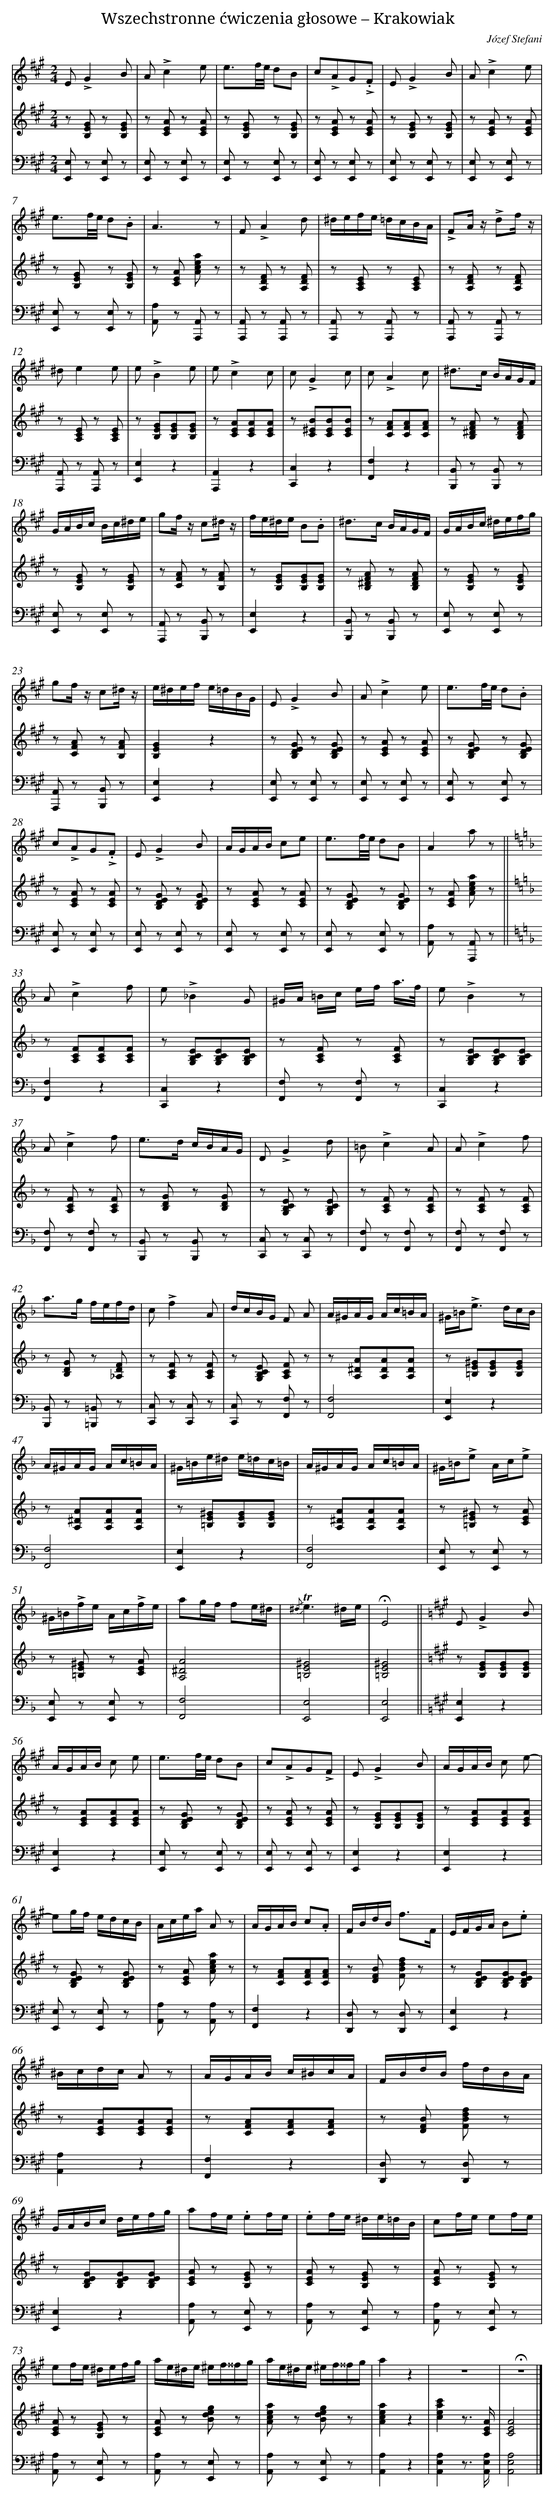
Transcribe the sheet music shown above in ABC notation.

X:1
T: Wszechstronne ćwiczenia głosowe – Krakowiak
C: Józef Stefani
L: 1/8
M: 2/4
V: 1 clef=treble
V: 2 clef=treble
V: 3 clef=bass
K: A
[V:1] E!accent!G2B |
[V:2] z [GEB,] z [GEB,] |
[V:3] [E,E,,] z [E,E,,] z |
[V:1] A!accent!c2e |
[V:2] z [AEC] z [AEC] |
[V:3] [E,E,,] z [E,E,,] z |
[V:1] e3/f//e// dB |
[V:2] z [GEB,] z [GEB,] |
[V:3] [E,E,,] z [E,E,,] z |
[V:1] c!accent!AG.!accent!F |
[V:2] z [AEC] z [AEC] |
[V:3] [E,E,,] z [E,E,,] z |
[V:1] E!accent!G2B |
[V:2] z [GEB,] z [GEB,] |
[V:3] [E,E,,] z [E,E,,] z |
[V:1] A!accent!c2e |
[V:2] z [AEC] z [AEC] |
[V:3] [E,E,,] z [E,E,,] z |
[V:1] e3/f//e// d.B |
[V:2] z [GEB,] z [GEB,] |
[V:3] [E,E,,] z [E,E,,] z |
[V:1] A3z |
[V:2] z [AEC] [aecA] z |
[V:3] [A,A,,] z [A,,A,,,] z |
[V:1] F!accent!A2d |
[V:2] z [FDA,] z [FDA,] |
[V:3] [A,,A,,,] z [A,,A,,,] z |
[V:1] ^d/e/f/e/ =d/c/B/A/ |
[V:2] z [ECA,] z [ECA,] |
[V:3] [A,,A,,,] z [A,,A,,,] z |
[V:1] !accent!FA/ z/ !accent!df/ z/ |
[V:2] z [FDA,] z [FDA,] |
[V:3] [A,,A,,,] z [A,,A,,,] z |
[V:1] ^de2e |
[V:2] z [ECA,] z [ECA,] |
[V:3] [A,,A,,,] z [A,,A,,,] z |
[V:1] e!accent!B2e |
[V:2] z [GEB,][GEB,][GEB,] |
[V:3] [E,2E,,2]z2 |
[V:1] e!accent!c2c |
[V:2] z [AEC][AEC][AEC] |
[V:3] [A,,2A,,,2]z2 |
[V:1] c!accent!G2c |
[V:2] z [B^EC][BEC][BEC] |
[V:3] [C,2C,,2]z2 |
[V:1] c!accent!A2c |
[V:2] z [AFC][AFC][AFC] |
[V:3] [F,2F,,2]z2 |
[V:1] ^d>c B/A/G/F/ |
[V:2] z [AF^DB,] z [AFDB,] |
[V:3] [B,,B,,,] z [B,,B,,,] z |
[V:1] G/A/B/c/ B/c/^d/e/ |
[V:2] z [GEB,] z [GEB,] |
[V:3] [E,E,,] z [E,E,,] z |
[V:1] gf/ z/ c^d/ z/ |
[V:2] z [AFC] z [AFB,] |
[V:3] [A,,A,,,] z [B,,B,,,] z |
[V:1] f/e/^d/e/ B.B |
[V:2] z [GEB,][GEB,][GEB,] |
[V:3] [E,2E,,2]z2 |
[V:1] ^d>c B/A/G/F/ |
[V:2] z [AF^DB,] z [AFDB,] |
[V:3] [B,,B,,,] z [B,,B,,,] z |
[V:1] G/A/B/c/ ^d/e/f/g/ |
[V:2] z [GEB,] z [GEB,] |
[V:3] [E,E,,] z [E,E,,] z |
[V:1] gf/ z/ c^d/ z/ |
[V:2] z [AFC] z [AFB,] |
[V:3] [A,,A,,,] z [B,,B,,,] z |
[V:1] e/^d/e/f/ e/=d/B/G/ |
[V:2] [G2E2B,2]z2 |
[V:3] [E,2E,,2]z2 |
[V:1] E!accent!G2B |
[V:2] z [GEDB,] z [GEDB,] |
[V:3] [E,E,,] z [E,E,,] z |
[V:1] A!accent!c2e |
[V:2] z [AEC] z [AEC] |
[V:3] [E,E,,] z [E,E,,] z |
[V:1] e3/f//e// d.B |
[V:2] z [GEDB,] z [GEDB,] |
[V:3] [E,E,,] z [E,E,,] z |
[V:1] c!accent!AG.!accent!F |
[V:2] z [AEC] z [AEC] |
[V:3] [E,E,,] z [E,E,,] z |
[V:1] E!accent!G2B |
[V:2] z [GEDB,] z [GEDB,] |
[V:3] [E,E,,] z [E,E,,] z |
[V:1] A/G/A/B/ ce |
[V:2] z [AEC] z [AEC] |
[V:3] [E,E,,] z [E,E,,] z |
[V:1] e3/f//e// dB |
[V:2] z [GEDB,] z [GEDB,] |
[V:3] [E,E,,] z [E,E,,] z |
[V:1] A2a z ||
[V:2] z [AEC] [aecA] z ||
[V:3] [A,A,,] z [A,,A,,,] z ||
[V:1]  [K:F] A!accent!c2f |
[V:2]  [K:F] z [FCA,][FCA,][FCA,] |
[V:3]  [K:F] [F,2F,,2]z2 |
[V:1] e!accent!_B2G |
[V:2] z [ECB,G,][ECB,G,][ECB,G,] |
[V:3] [C,2C,,2]z2 |
[V:1] ^G/A/ =B/c/ e/f/ a3//f// |
[V:2] z [FCA,] z [FCA,] |
[V:3] [F,F,,] z [F,F,,] z |
[V:1] e!accent!B2z |
[V:2] z [ECB,G,][ECB,G,][ECB,G,] |
[V:3] [C,2C,,2]z2 |
[V:1] A!accent!c2f |
[V:2] z [FCA,] z [FCA,] |
[V:3] [F,F,,] z [F,F,,] z |
[V:1] e>d c/B/A/G/ |
[V:2] z [GDB,] z [GDB,] |
[V:3] [B,,B,,,] z [B,,B,,,] z |
[V:1] D!accent!G2d |
[V:2] z [ECB,G,] z [ECB,G,] |
[V:3] [C,C,,] z [C,C,,] z |
[V:1] =B!accent!c2A |
[V:2] z [FCA,] z [FCA,] |
[V:3] [F,F,,] z [F,F,,] z |
[V:1] A!accent!c2f |
[V:2] z [FCA,] z [FCA,] |
[V:3] [F,F,,] z [F,F,,] z |
[V:1] a>g f/e/f/d/ |
[V:2] z [GDB,] z [FD_A,] |
[V:3] [B,,B,,,] z [=B,,=B,,,] z |
[V:1] c!accent!f2A |
[V:2] z [FCA,] z [FCA,] |
[V:3] [C,C,,] z [C,C,,] z |
[V:1] d/c/B/G/ F A |
[V:2] z [ECB,G,] [FCA,] z |
[V:3] [C,C,,] z [F,F,,] z |
[V:1] A/^G/A/G/ A/c/=B/A/ |
[V:2] z [A^DA,][ADA,][ADA,] |
[V:3] [F,4F,,4] |
[V:1] ^G/=B<!accent!e d/c/B/ |
[V:2] z [^GE=B,][GEB,][GEB,] |
[V:3] [E,2E,,2]z2 |
[V:1] A/^G/A/G/ A/c/=B/A/ |
[V:2] z [A^DA,][ADA,][ADA,] |
[V:3] [F,4F,,4] |
[V:1] ^G/=B/e/^d/ e/=d/c/=B/ |
[V:2] z [^GE=B,][GEB,][GEB,] |
[V:3] [E,2E,,2]z2 |
[V:1] A/^G/A/G/ A/c/=B/A/ |
[V:2] z [A^DA,][ADA,][ADA,] |
[V:3] [F,4F,,4] |
[V:1] ^G/=B/!accent!e A/c/!accent!e |
[V:2] z [^GE=B,] z [AEC] |
[V:3] [E,E,,] z [E,E,,] z |
[V:1] ^G/=B/!accent!f/e/ A/c/!accent!f/e/ |
[V:2] z [^GE=B,] z [AEC] |
[V:3] [E,E,,] z [E,E,,] z |
[V:1] ag/f/ fe/^d/ |
[V:2] [A4^D4A,4] |
[V:3] [F,4F,,4] |
[V:1] {/^d}!trill!e3^d/e/ |
[V:2] [^G4E4=B,4] |
[V:3] [E,4E,,4] |
[V:1] !fermata!E4 ||
[V:2] [^G4E4=B,4] ||
[V:3] [E,4E,,4] ||
[V:1]  [K:A] E!accent!G2B |
[V:2]  [K:A] z [GEB,][GEB,][GEB,] |
[V:3]  [K:A] [E,2E,,2]z2 |
[V:1] A/G/A/B/ c e |
[V:2] z [AEC][AEC][AEC] |
[V:3] [E,2E,,2]z2 |
[V:1] e3/f//e// dB |
[V:2] z [GEDB,] z [GEDB,] |
[V:3] [E,E,,] z [E,E,,] z |
[V:1] c!accent!AG!accent!F |
[V:2] z [AEC] z [AEC] |
[V:3] [E,E,,] z [E,E,,] z |
[V:1] E!accent!G2B |
[V:2] z [GEB,][GEB,][GEB,] |
[V:3] [E,2E,,2]z2 |
[V:1] A/G/A/B/ c e- |
[V:2] z [AEC][AEC][AEC] |
[V:3] [E,2E,,2]z2 |
[V:1] eg/f/ e/d/c/B/ |
[V:2] z [GEDB,] z [GEDB,] |
[V:3] [E,E,,] z [E,E,,] z |
[V:1] A/c/e/a/ A z |
[V:2] z [AEC] [aecA] z |
[V:3] [A,A,,] z [A,A,,] z |
[V:1] A/G/A/B/ c.A |
[V:2] z [AFC][AFC][AFC] |
[V:3] [F,2F,,2]z2 |
[V:1] F/B/d/B< fF/ |
[V:2] z [BFD] [fdBF] z |
[V:3] [D,D,,] z [D,D,,] z |
[V:1] E/F/G/A/ B.e |
[V:2] z [GEDB,][GEDB,][GEDB,] |
[V:3] [E,2E,,2]z2 |
[V:1] ^B/c/d/c/ A z |
[V:2] z [AEC][AEC][AEC] |
[V:3] [A,2A,,2]z2 |
[V:1] A/G/A/B/ c/^B/c/A/ |
[V:2] z [AFC][AFC][AFC] |
[V:3] [F,2F,,2]z2 |
[V:1] F/B/d/B/ f/d/B/A/ |
[V:2] z [BFD] [fdBF] z |
[V:3] [D,D,,] z [D,D,,] z |
[V:1] G/A/B/c/ d/e/f/g/ |
[V:2] z [GEDB,][GEDB,][GEDB,] |
[V:3] [E,2E,,2]z2 |
[V:1] af/e/ .ef/e/ |
[V:2] [AEC] z [GEB,] z |
[V:3] [A,A,,] z [E,E,,] z |
[V:1] .ef/e/ ^d/e/=d/B/ |
[V:2] [AEC] z [GEB,] z |
[V:3] [A,A,,] z [E,E,,] z |
[V:1] cf/e/ ef/e/ |
[V:2] [AEC] z [GEB,] z |
[V:3] [A,A,,] z [E,E,,] z |
[V:1] ef/e/ ^d/e/f/g/ |
[V:2] [AEC] z [GEB,] z |
[V:3] [A,A,,] z [E,E,,] z |
[V:1] a/e/^d/e/ ^e/f/^^f/g/ |
[V:2] [AEC] z [gedB] z |
[V:3] [A,A,,] z [E,E,,] z |
[V:1] a/e/^d/e/ ^e/f/^^f/g/ |
[V:2] [aecA] z [gedB] z |
[V:3] [A,A,,] z [E,E,,] z |
[V:1] a2z2 |
[V:2] [a2e2c2A2]z2 |
[V:3] [A,2A,,2]z2 |
[V:1] z4 |
[V:2] [c'2a2e2c2]z3/ [A/E/C/] |
[V:3] [A,2E,2A,,2]z3/ [A,/E,/A,,/] |
[V:1] !fermata!z4 |]
[V:2] [A4E4C4] |]
[V:3] [A,4E,4A,,4] |]
